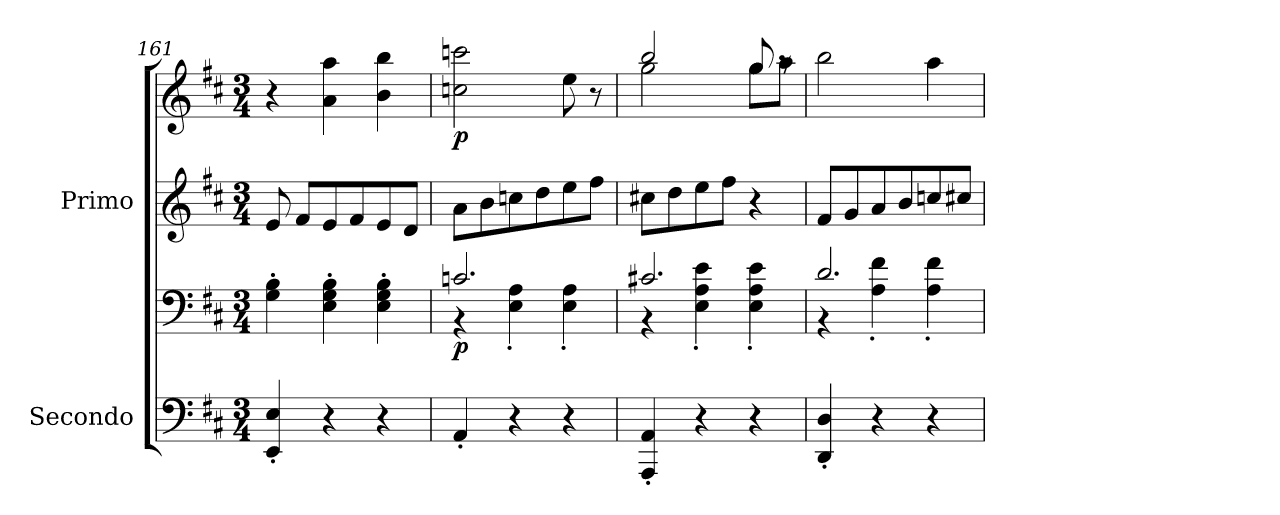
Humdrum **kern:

**kern	**kern	**dynam	**kern	**kern	**dynam
*part2	*part2	*part2	*part1	*part1	*part1
*staff4	*staff3	*staff3/4	*staff2	*staff1	*staff1/2
*I"Secondo	*	*	*I"Primo	*	*
*I'Sec.	*	*	*I'Pri.	*	*
*clefF4	*clefF4	*	*clefG2	*clefG2	*
*k[f#c#]	*k[f#c#]	*	*k[f#c#]	*k[f#c#]	*
*M3/4	*M3/4	*	*M3/4	*M3/4	*
=161	=161	=161	=161	=161	=161
4EE/' 4E/'	4G\' 4B\'	.	8e/	4r	.
.	.	.	8f#/L	.	.
4r	4E\' 4G\' 4B\'	.	8e/	4a\ 4aa\	.
.	.	.	8f#/	.	.
4r	4E\' 4G\' 4B\'	.	8e/	4b\ 4bb\	.
.	.	.	8d/J	.	.
=162	=162	=162	=162	=162	=162
*	*^	*	*	*	*
!	!	!	!LO:DY:b	!	!	!LO:DY:b
4AA'/	2.cn/	4r	p	8a\L	2ccn\ 2cccn\	p
.	.	.	.	8b\	.	.
4r	.	4E\' 4A\'	.	8ccn\	.	.
.	.	.	.	8dd\	.	.
4r	.	4E\' 4A\'	.	8ee\	8ee\	.
.	.	.	.	8ff#\J	8r	.
=163	=163	=163	=163	=163	=163	=163
*	*	*	*	*	*^	*
4AAA/' 4AA/'	2.c#X/	4r	.	8cc#X\L	2bb/	2gg\	.
.	.	.	.	8dd\	.	.	.
4r	.	4E\' 4A\' 4e\'	.	8ee\	.	.	.
.	.	.	.	8ff#\J	.	.	.
4r	.	4E\' 4A\' 4e\'	.	4r	8gg/	8gg\L	.
.	.	.	.	.	8raa	8aa\J	.
*	*	*	*	*	*v	*v	*
=164	=164	=164	=164	=164	=164	=164
4DD/' 4D/'	2.d/	4r	.	8f#/L	2bb\	.
.	.	.	.	8g/	.	.
4r	.	4A\' 4f#\'	.	8a/	.	.
.	.	.	.	8b/	.	.
4r	.	4A\' 4f#\'	.	8ccn/	4aa\	.
.	.	.	.	8cc#X/J	.	.
*	*v	*v	*	*	*	*
=	=	=	=	=	=
*-	*-	*-	*-	*-	*-
